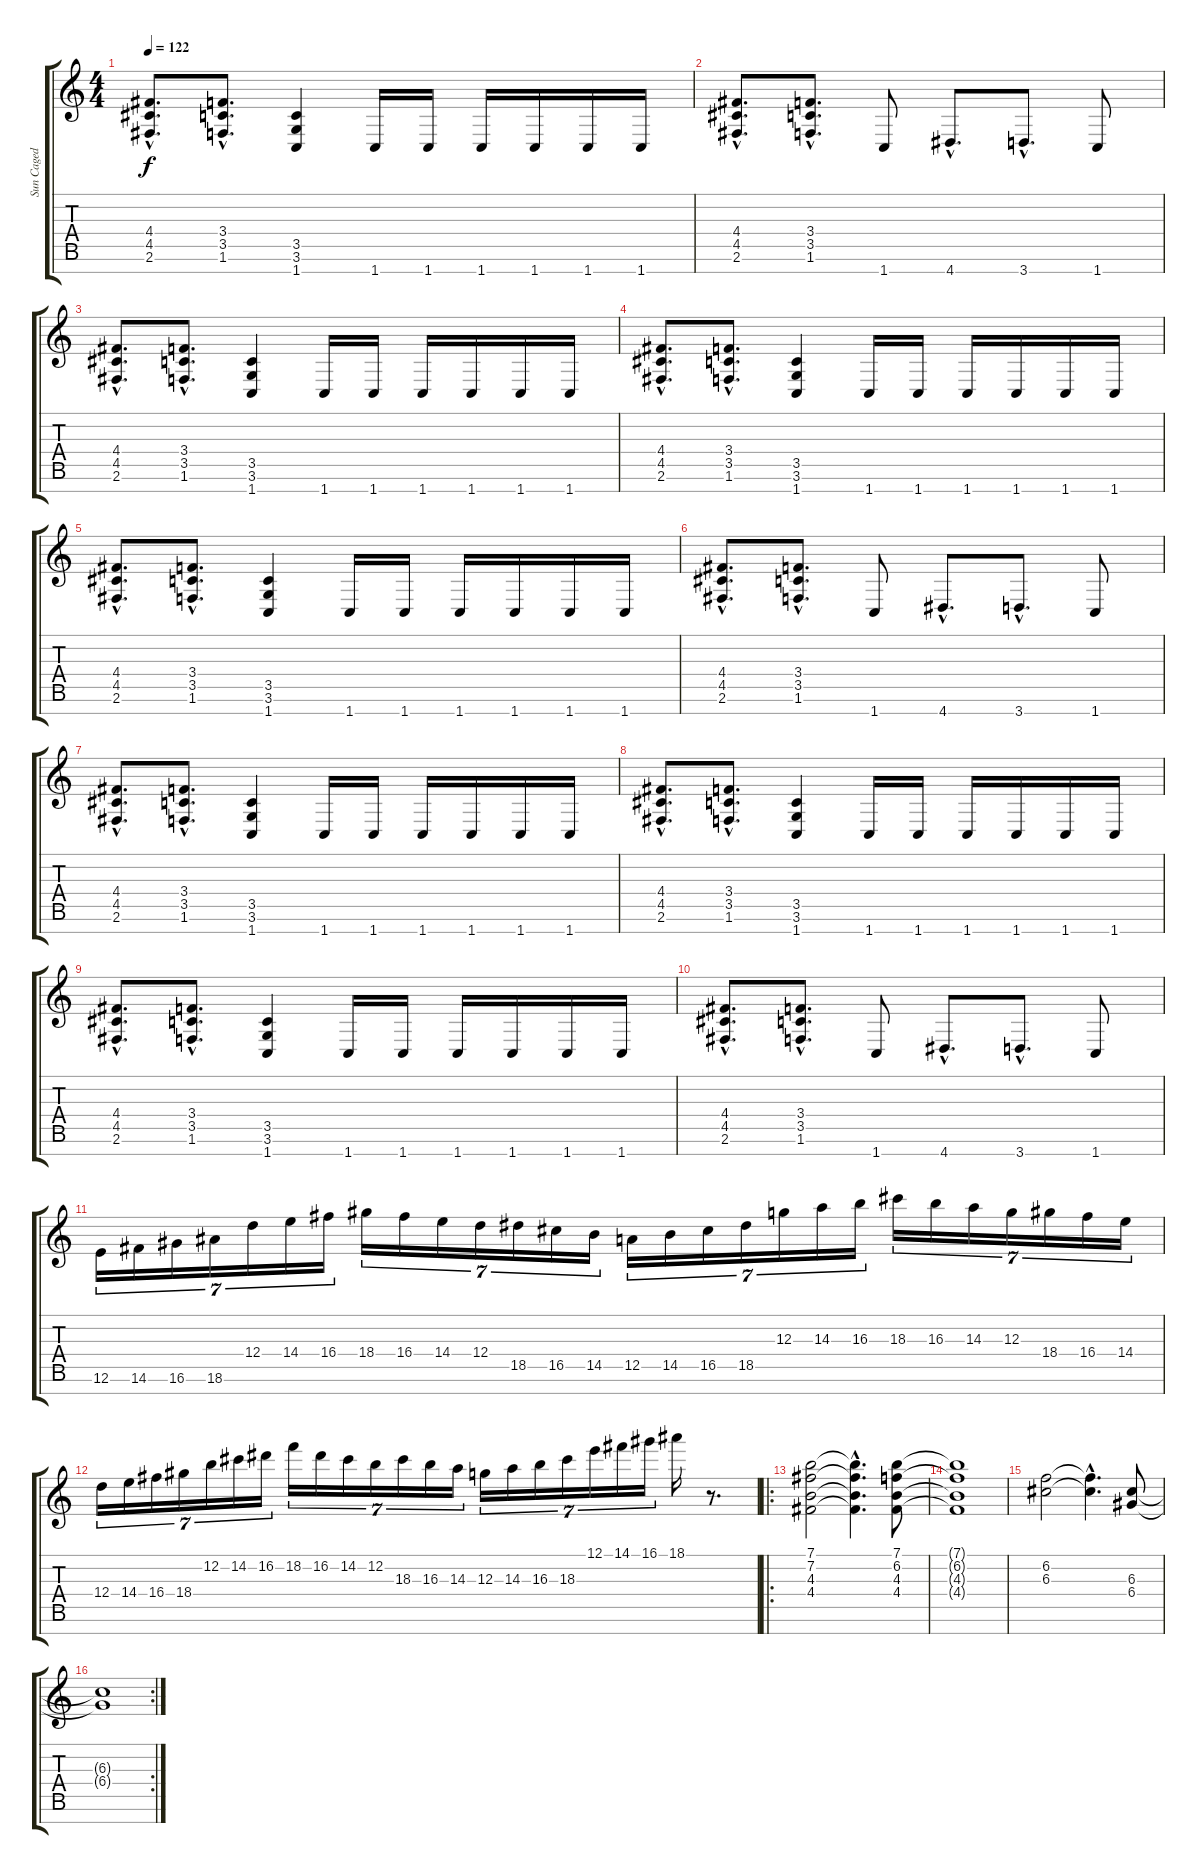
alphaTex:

\track ("Sun Caged" "Sun Caged") {instrument distortionguitar}
\staff {score tabs}
\tuning (E4 B3 G3 D3 A2 E2 B1) {hide}
\ts (4 4)
\tempo 122
\clef g2
\ks c
(4.4{hac} 4.5{hac} 2.6{hac}).8{d dy f} (3.4{hac} 3.5{hac} 1.6{hac}).8{d} (3.5 3.6 1.7).4 1.7.16 1.7.16 1.7.16 1.7.16 1.7.16 1.7.16 |
(4.4{hac} 4.5{hac} 2.6{hac}).8{d} (3.4{hac} 3.5{hac} 1.6{hac}).8{d} 1.7.8 4.7{hac}.8{d} 3.7{hac}.8{d} 1.7.8 |
(4.4{hac} 4.5{hac} 2.6{hac}).8{d} (3.4{hac} 3.5{hac} 1.6{hac}).8{d} (3.5 3.6 1.7).4 1.7.16 1.7.16 1.7.16 1.7.16 1.7.16 1.7.16 |
(4.4{hac} 4.5{hac} 2.6{hac}).8{d} (3.4{hac} 3.5{hac} 1.6{hac}).8{d} (3.5 3.6 1.7).4 1.7.16 1.7.16 1.7.16 1.7.16 1.7.16 1.7.16 |
(4.4{hac} 4.5{hac} 2.6{hac}).8{d} (3.4{hac} 3.5{hac} 1.6{hac}).8{d} (3.5 3.6 1.7).4 1.7.16 1.7.16 1.7.16 1.7.16 1.7.16 1.7.16 |
(4.4{hac} 4.5{hac} 2.6{hac}).8{d} (3.4{hac} 3.5{hac} 1.6{hac}).8{d} 1.7.8 4.7{hac}.8{d} 3.7{hac}.8{d} 1.7.8 |
(4.4{hac} 4.5{hac} 2.6{hac}).8{d} (3.4{hac} 3.5{hac} 1.6{hac}).8{d} (3.5 3.6 1.7).4 1.7.16 1.7.16 1.7.16 1.7.16 1.7.16 1.7.16 |
(4.4{hac} 4.5{hac} 2.6{hac}).8{d} (3.4{hac} 3.5{hac} 1.6{hac}).8{d} (3.5 3.6 1.7).4 1.7.16 1.7.16 1.7.16 1.7.16 1.7.16 1.7.16 |
(4.4{hac} 4.5{hac} 2.6{hac}).8{d} (3.4{hac} 3.5{hac} 1.6{hac}).8{d} (3.5 3.6 1.7).4 1.7.16 1.7.16 1.7.16 1.7.16 1.7.16 1.7.16 |
(4.4{hac} 4.5{hac} 2.6{hac}).8{d} (3.4{hac} 3.5{hac} 1.6{hac}).8{d} 1.7.8 4.7{hac}.8{d} 3.7{hac}.8{d} 1.7.8 |
12.6.16{tu (7 4)} 14.6.16{tu (7 4)} 16.6.16{tu (7 4)} 18.6.16{tu (7 4)} 12.4.16{tu (7 4)} 14.4.16{tu (7 4)} 16.4.16{tu (7 4)} 18.4.16{tu (7 4)} 16.4.16{tu (7 4)} 14.4.16{tu (7 4)} 12.4.16{tu (7 4)} 18.5.16{tu (7 4)} 16.5.16{tu (7 4)} 14.5.16{tu (7 4)} 12.5.16{tu (7 4)} 14.5.16{tu (7 4)} 16.5.16{tu (7 4)} 18.5.16{tu (7 4)} 12.3.16{tu (7 4)} 14.3.16{tu (7 4)} 16.3.16{tu (7 4)} 18.3.16{tu (7 4)} 16.3.16{tu (7 4)} 14.3.16{tu (7 4)} 12.3.16{tu (7 4)} 18.4.16{tu (7 4)} 16.4.16{tu (7 4)} 14.4.16{tu (7 4)} |
12.4.16{tu (7 4)} 14.4.16{tu (7 4)} 16.4.16{tu (7 4)} 18.4.16{tu (7 4)} 12.2.16{tu (7 4)} 14.2.16{tu (7 4)} 16.2.16{tu (7 4)} 18.2.16{tu (7 4)} 16.2.16{tu (7 4)} 14.2.16{tu (7 4)} 12.2.16{tu (7 4)} 18.3.16{tu (7 4)} 16.3.16{tu (7 4)} 14.3.16{tu (7 4)} 12.3.16{tu (7 4)} 14.3.16{tu (7 4)} 16.3.16{tu (7 4)} 18.3.16{tu (7 4)} 12.1.16{tu (7 4)} 14.1.16{tu (7 4)} 16.1.16{tu (7 4)} 18.1.16 r.8{d} |
\ro
(7.1 7.2 4.3 4.4).2 (7.1{hac t} 7.2{hac t} 4.3{hac t} 4.4{hac t}).4{d} (7.1 6.2 4.3 4.4).8 |
(7.1{t} 6.2{t} 4.3{t} 4.4{t}).1 |
(6.2 6.3).2 (6.2{hac t} 6.3{hac t}).4{d} (6.3 6.4).8 |
\rc 2
(6.3{t} 6.4{t}).1
